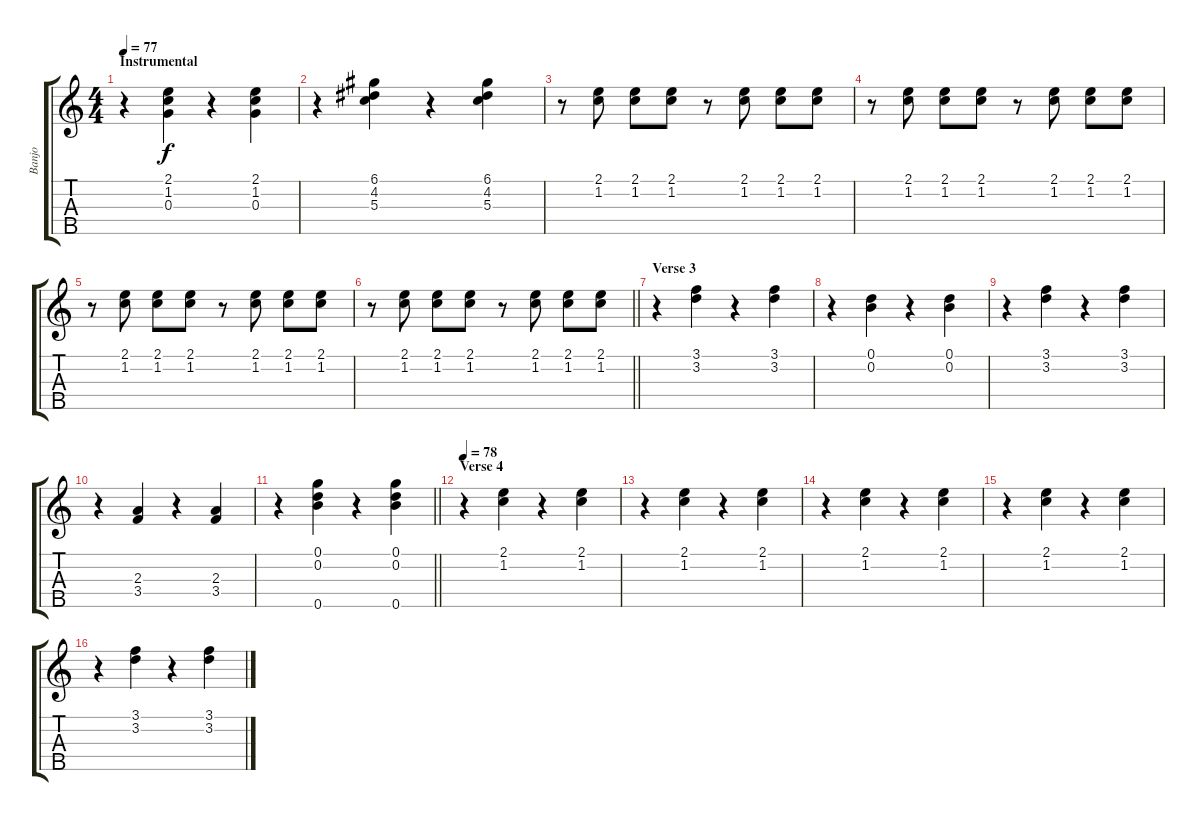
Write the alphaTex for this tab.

\track ("Banjo" "Banjo") {instrument electricguitarmuted}
\staff {score tabs}
\tuning (D4 B3 G3 D3 G4) {hide}
\ts (4 4)
\section ("" "Instrumental")
\tempo 76
\tempo 77
\clef g2
\ks c
r.4{dy f} (2.1 1.2 0.3).4 r.4 (2.1 1.2 0.3).4 |
r.4 (6.1 4.2 5.3).4 r.4 (6.1 4.2 5.3).4 |
r.8 (2.1 1.2).8 (2.1 1.2).8 (2.1 1.2).8 r.8 (2.1 1.2).8 (2.1 1.2).8 (2.1 1.2).8 |
r.8 (2.1 1.2).8 (2.1 1.2).8 (2.1 1.2).8 r.8 (2.1 1.2).8 (2.1 1.2).8 (2.1 1.2).8 |
r.8 (2.1 1.2).8 (2.1 1.2).8 (2.1 1.2).8 r.8 (2.1 1.2).8 (2.1 1.2).8 (2.1 1.2).8 |
\barLineRight lightlight
r.8 (2.1 1.2).8 (2.1 1.2).8 (2.1 1.2).8 r.8 (2.1 1.2).8 (2.1 1.2).8 (2.1 1.2).8 |
\section ("" "Verse 3")
r.4 (3.1 3.2).4 r.4 (3.1 3.2).4 |
r.4 (0.1 0.2).4 r.4 (0.1 0.2).4 |
r.4 (3.1 3.2).4 r.4 (3.1 3.2).4 |
r.4 (2.3 3.4).4 r.4 (2.3 3.4).4 |
\barLineRight lightlight
r.4 (0.1 0.2 0.5).4 r.4 (0.1 0.2 0.5).4 |
\section ("" "Verse 4")
\tempo 78
r.4 (2.1 1.2).4 r.4 (2.1 1.2).4 |
r.4 (2.1 1.2).4 r.4 (2.1 1.2).4 |
r.4 (2.1 1.2).4 r.4 (2.1 1.2).4 |
r.4 (2.1 1.2).4 r.4 (2.1 1.2).4 |
r.4 (3.1 3.2).4 r.4 (3.1 3.2).4
